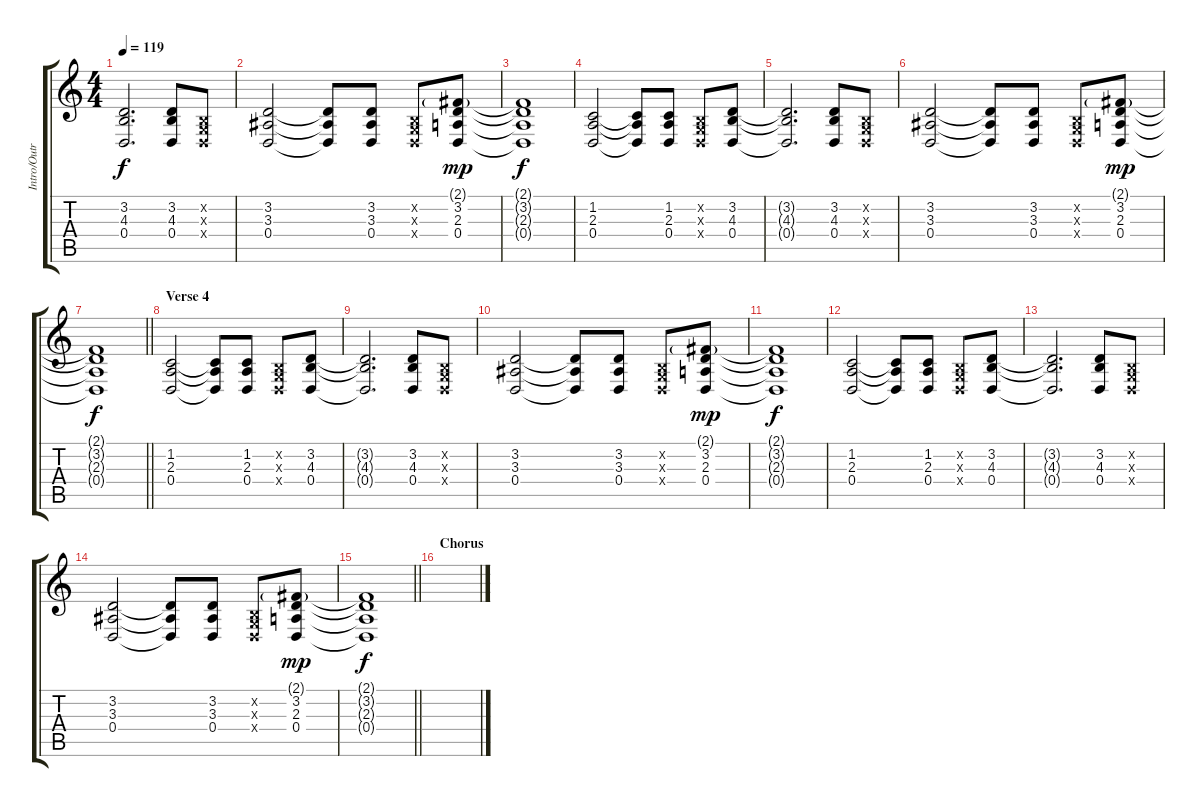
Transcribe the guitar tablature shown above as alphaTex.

\track ("Intro/Outro Guitar" "Intro/Outr") {instrument pad4choir}
\staff {score tabs}
\tuning (E4 B3 G3 D3 A2 E2) {hide}
\ts (4 4)
\tempo 119
\clef g2
\ks c
(3.2{t} 4.3{t} 0.4{t}).2{d dy f} (3.2 4.3 0.4).8 (0.2{x} 0.3{x} 0.4{x}).8 |
(3.2 3.3 0.4).2 (3.2{t} 3.3{t} 0.4{t}).8 (3.2 3.3 0.4).8 (0.2{x} 0.3{x} 0.4{x}).8 (2.1{g} 3.2 2.3 0.4).8{dy mp} |
(2.1{t} 3.2{t} 2.3{t} 0.4{t}).1{dy f} |
(1.2 2.3 0.4).2 (1.2{t} 2.3{t} 0.4{t}).8 (1.2 2.3 0.4).8 (0.2{x} 0.3{x} 0.4{x}).8 (3.2 4.3 0.4).8 |
(3.2{t} 4.3{t} 0.4{t}).2{d} (3.2 4.3 0.4).8 (0.2{x} 0.3{x} 0.4{x}).8 |
(3.2 3.3 0.4).2 (3.2{t} 3.3{t} 0.4{t}).8 (3.2 3.3 0.4).8 (0.2{x} 0.3{x} 0.4{x}).8 (2.1{g} 3.2 2.3 0.4).8{dy mp} |
\barLineRight lightlight
(2.1{t} 3.2{t} 2.3{t} 0.4{t}).1{dy f} |
\section ("" "Verse 4")
(1.2 2.3 0.4).2 (1.2{t} 2.3{t} 0.4{t}).8 (1.2 2.3 0.4).8 (0.2{x} 0.3{x} 0.4{x}).8 (3.2 4.3 0.4).8 |
(3.2{t} 4.3{t} 0.4{t}).2{d} (3.2 4.3 0.4).8 (0.2{x} 0.3{x} 0.4{x}).8 |
(3.2 3.3 0.4).2 (3.2{t} 3.3{t} 0.4{t}).8 (3.2 3.3 0.4).8 (0.2{x} 0.3{x} 0.4{x}).8 (2.1{g} 3.2 2.3 0.4).8{dy mp} |
(2.1{t} 3.2{t} 2.3{t} 0.4{t}).1{dy f} |
(1.2 2.3 0.4).2 (1.2{t} 2.3{t} 0.4{t}).8 (1.2 2.3 0.4).8 (0.2{x} 0.3{x} 0.4{x}).8 (3.2 4.3 0.4).8 |
(3.2{t} 4.3{t} 0.4{t}).2{d} (3.2 4.3 0.4).8 (0.2{x} 0.3{x} 0.4{x}).8 |
(3.2 3.3 0.4).2 (3.2{t} 3.3{t} 0.4{t}).8 (3.2 3.3 0.4).8 (0.2{x} 0.3{x} 0.4{x}).8 (2.1{g} 3.2 2.3 0.4).8{dy mp} |
\barLineRight lightlight
(2.1{t} 3.2{t} 2.3{t} 0.4{t}).1{dy f} |
\section ("" "Chorus")
